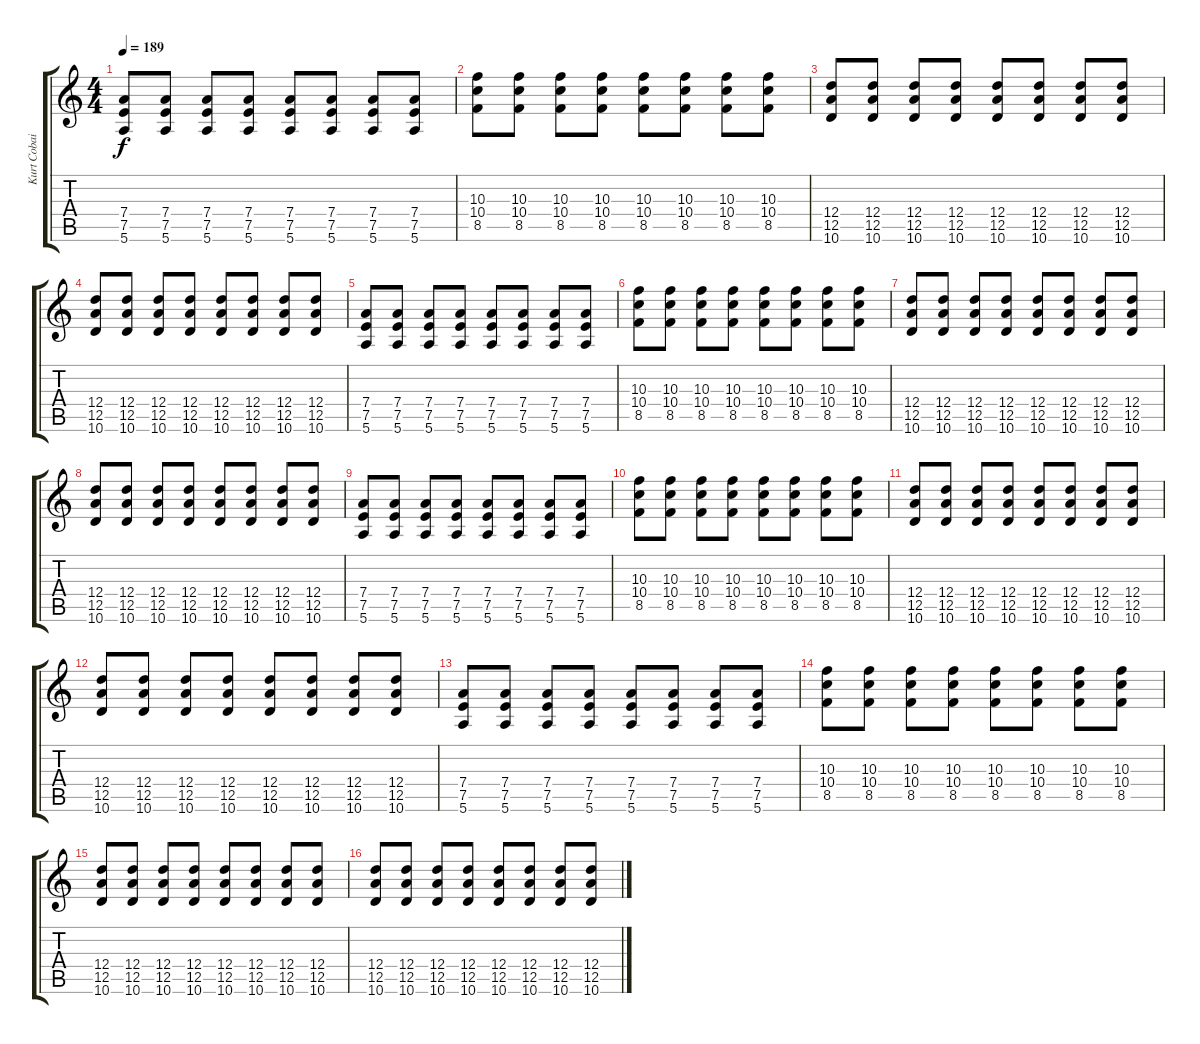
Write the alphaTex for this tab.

\track ("Kurt Cobain (Guitar)" "Kurt Cobai") {instrument overdrivenguitar}
\staff {score tabs}
\tuning (E4 B3 G3 D3 A2 E2) {hide}
\ts (4 4)
\tempo 189
\clef g2
\ks c
(7.4 7.5 5.6).8{dy f instrument overdrivenguitar} (7.4 7.5 5.6).8 (7.4 7.5 5.6).8 (7.4 7.5 5.6).8 (7.4 7.5 5.6).8 (7.4 7.5 5.6).8 (7.4 7.5 5.6).8 (7.4 7.5 5.6).8 |
(10.3 10.4 8.5).8 (10.3 10.4 8.5).8 (10.3 10.4 8.5).8 (10.3 10.4 8.5).8 (10.3 10.4 8.5).8 (10.3 10.4 8.5).8 (10.3 10.4 8.5).8 (10.3 10.4 8.5).8 |
(12.4 12.5 10.6).8 (12.4 12.5 10.6).8 (12.4 12.5 10.6).8 (12.4 12.5 10.6).8 (12.4 12.5 10.6).8 (12.4 12.5 10.6).8 (12.4 12.5 10.6).8 (12.4 12.5 10.6).8 |
(12.4 12.5 10.6).8 (12.4 12.5 10.6).8 (12.4 12.5 10.6).8 (12.4 12.5 10.6).8 (12.4 12.5 10.6).8 (12.4 12.5 10.6).8 (12.4 12.5 10.6).8 (12.4 12.5 10.6).8 |
(7.4 7.5 5.6).8 (7.4 7.5 5.6).8 (7.4 7.5 5.6).8 (7.4 7.5 5.6).8 (7.4 7.5 5.6).8 (7.4 7.5 5.6).8 (7.4 7.5 5.6).8 (7.4 7.5 5.6).8 |
(10.3 10.4 8.5).8 (10.3 10.4 8.5).8 (10.3 10.4 8.5).8 (10.3 10.4 8.5).8 (10.3 10.4 8.5).8 (10.3 10.4 8.5).8 (10.3 10.4 8.5).8 (10.3 10.4 8.5).8 |
(12.4 12.5 10.6).8 (12.4 12.5 10.6).8 (12.4 12.5 10.6).8 (12.4 12.5 10.6).8 (12.4 12.5 10.6).8 (12.4 12.5 10.6).8 (12.4 12.5 10.6).8 (12.4 12.5 10.6).8 |
(12.4 12.5 10.6).8 (12.4 12.5 10.6).8 (12.4 12.5 10.6).8 (12.4 12.5 10.6).8 (12.4 12.5 10.6).8 (12.4 12.5 10.6).8 (12.4 12.5 10.6).8 (12.4 12.5 10.6).8 |
(7.4 7.5 5.6).8 (7.4 7.5 5.6).8 (7.4 7.5 5.6).8 (7.4 7.5 5.6).8 (7.4 7.5 5.6).8 (7.4 7.5 5.6).8 (7.4 7.5 5.6).8 (7.4 7.5 5.6).8 |
(10.3 10.4 8.5).8 (10.3 10.4 8.5).8 (10.3 10.4 8.5).8 (10.3 10.4 8.5).8 (10.3 10.4 8.5).8 (10.3 10.4 8.5).8 (10.3 10.4 8.5).8 (10.3 10.4 8.5).8 |
(12.4 12.5 10.6).8 (12.4 12.5 10.6).8 (12.4 12.5 10.6).8 (12.4 12.5 10.6).8 (12.4 12.5 10.6).8 (12.4 12.5 10.6).8 (12.4 12.5 10.6).8 (12.4 12.5 10.6).8 |
(12.4 12.5 10.6).8 (12.4 12.5 10.6).8 (12.4 12.5 10.6).8 (12.4 12.5 10.6).8 (12.4 12.5 10.6).8 (12.4 12.5 10.6).8 (12.4 12.5 10.6).8 (12.4 12.5 10.6).8 |
(7.4 7.5 5.6).8 (7.4 7.5 5.6).8 (7.4 7.5 5.6).8 (7.4 7.5 5.6).8 (7.4 7.5 5.6).8 (7.4 7.5 5.6).8 (7.4 7.5 5.6).8 (7.4 7.5 5.6).8 |
(10.3 10.4 8.5).8 (10.3 10.4 8.5).8 (10.3 10.4 8.5).8 (10.3 10.4 8.5).8 (10.3 10.4 8.5).8 (10.3 10.4 8.5).8 (10.3 10.4 8.5).8 (10.3 10.4 8.5).8 |
(12.4 12.5 10.6).8 (12.4 12.5 10.6).8 (12.4 12.5 10.6).8 (12.4 12.5 10.6).8 (12.4 12.5 10.6).8 (12.4 12.5 10.6).8 (12.4 12.5 10.6).8 (12.4 12.5 10.6).8 |
(12.4 12.5 10.6).8 (12.4 12.5 10.6).8 (12.4 12.5 10.6).8 (12.4 12.5 10.6).8 (12.4 12.5 10.6).8 (12.4 12.5 10.6).8 (12.4 12.5 10.6).8 (12.4 12.5 10.6).8
